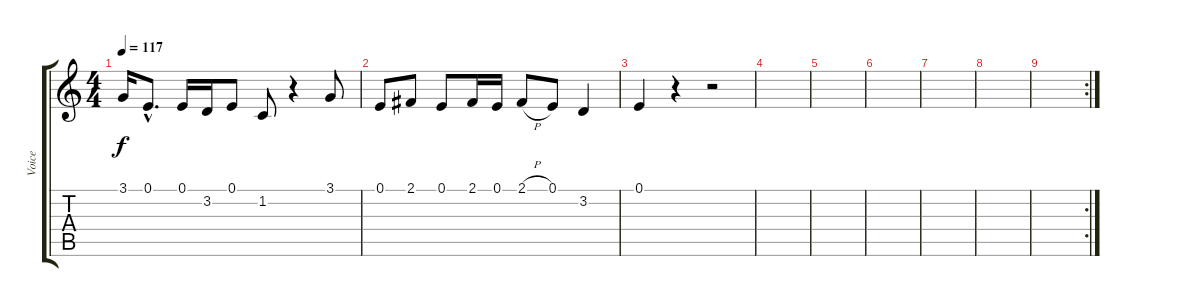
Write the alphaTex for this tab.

\track ("Voice" "Voice") {instrument trombone}
\staff {score tabs}
\tuning (E4 B3 G3 D3 A2 E2) {hide}
\ts (4 4)
\tempo 117
\clef g2
\ks c
3.1.16{dy f} 0.1{hac}.8{d} 0.1.16 3.2.16 0.1.8 1.2.8 r.4 3.1.8 |
0.1.8 2.1.8 0.1.8 2.1.16 0.1.16 2.1{h}.8 0.1.8 3.2.4 |
0.1.4 r.4 r.2 |
|
|
|
|
|
\rc 2
